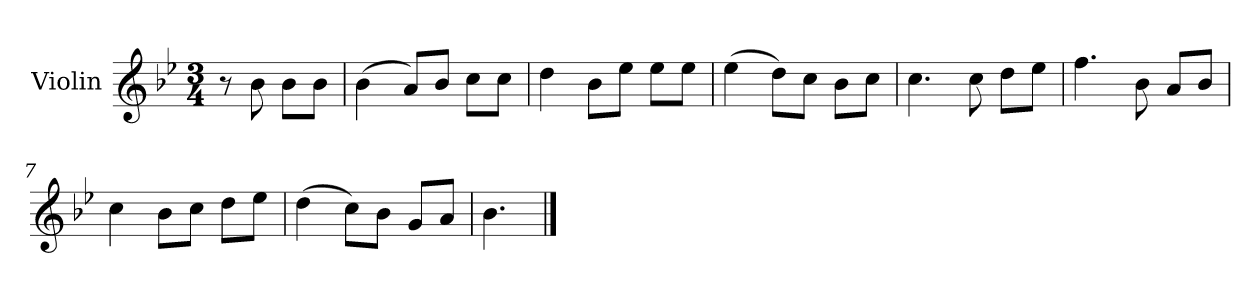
**kern
*part1
*staff1
*I"Violin
*I'Vln.
*clefG2
*k[b-e-]
*M3/4
=1
8r
8b-\
8b-\L
8b-\J
=2
(>4b-\
8a/L)
8b-/J
8cc\L
8cc\J
=3
4dd\
8b-\L
8ee-\J
8ee-\L
8ee-\J
=4
(>4ee-\
8dd\L)
8cc\J
8b-\L
8cc\J
=5
4.cc\
8cc\
8dd\L
8ee-\J
=6
4.ff\
8b-\
8a/L
8b-/J
!!LO:LB:g=z
=7
4cc\
8b-\L
8cc\J
8dd\L
8ee-\J
=8
(>4dd\
8cc\L)
8b-\J
8g/L
8a/J
=9
4.b-\
==
*-
